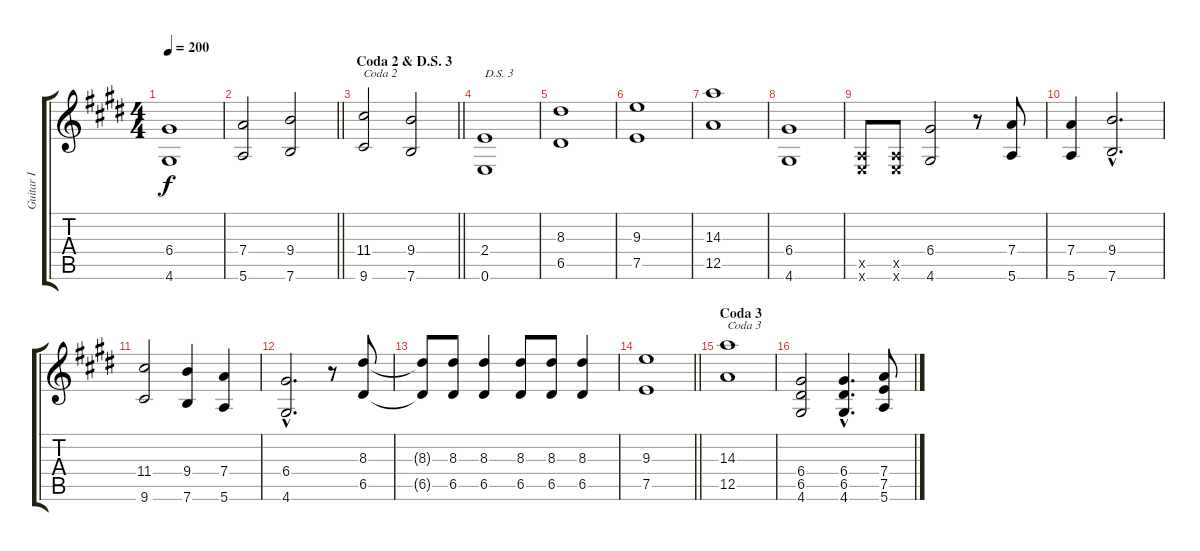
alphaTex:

\track ("Guitar I" "Guitar I") {instrument overdrivenguitar}
\staff {score tabs}
\tuning (E4 B3 G3 D3 A2 E2) {hide}
\ts (4 4)
\tempo 200
\clef g2
\ks e
(6.4 4.6).1{dy f} |
\barLineRight lightlight
(7.4 5.6).2 (9.4 7.6).2 |
\section ("" "Coda 2 & D.S. 3")
\barLineRight lightlight
(11.4 9.6).2{txt "Coda 2"} (9.4 7.6).2 |
(2.4 0.6).1{txt "D.S. 3"} |
(8.3 6.5).1 |
(9.3 7.5).1 |
(14.3 12.5).1 |
(6.4 4.6).1 |
(0.5{x} 0.6{x}).8 (0.5{x} 0.6{x}).8 (6.4 4.6).2 r.8 (7.4 5.6).8 |
(7.4 5.6).4 (9.4{hac} 7.6{hac}).2{d} |
(11.4 9.6).2 (9.4 7.6).4 (7.4 5.6).4 |
(6.4{hac} 4.6{hac}).2{d} r.8 (8.3 6.5).8 |
(8.3{t} 6.5{t}).8 (8.3 6.5).8 (8.3 6.5).4 (8.3 6.5).8 (8.3 6.5).8 (8.3 6.5).4 |
\barLineRight lightlight
(9.3 7.5).1 |
\section ("" "Coda 3")
(14.3 12.5).1{txt "Coda 3"} |
(6.4 6.5 4.6).2 (6.4{hac} 6.5{hac} 4.6{hac}).4{d} (7.4 7.5 5.6).8
